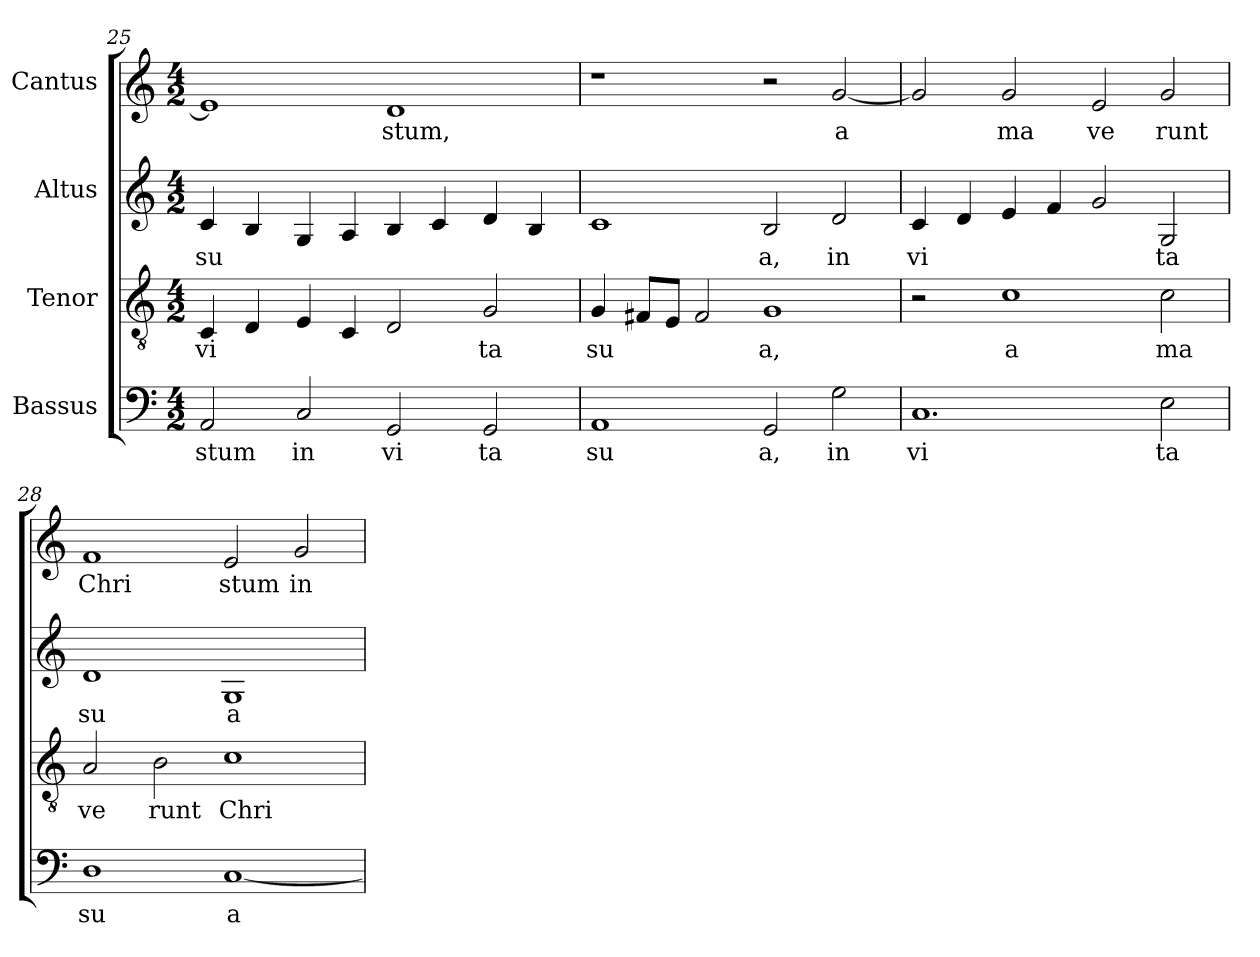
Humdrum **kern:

**kern	**text	**kern	**text	**kern	**text	**kern	**text
*part4	*part4	*part3	*part3	*part2	*part2	*part1	*part1
*staff4	*staff4	*staff3	*staff3	*staff2	*staff2	*staff1	*staff1
*I"Bassus	*	*I"Tenor	*	*I"Altus	*	*I"Cantus	*
!!LO:LB:g=z
*clefF4	*	*clefGv2	*	*clefG2	*	*clefG2	*
*M4/2	*	*M4/2	*	*M4/2	*	*M4/2	*
=25	=25	=25	=25	=25	=25	=25	=25
!	!LO:LY:b:cj	!	!LO:LY:b:cj	!	!LO:LY:b:cj	!	!
*	*	*	*	*^	*	*	*
2AA/	stum	4C/	vi	4c/	4ryy	su	1e]	.
.	.	4D/	.	4B/	64ryy	.	.	.
.	.	.	.	.	1ryy	.	.	.
!	!LO:LY:b:cj	!	!	!	!	!	!	!
2C/	in	4E/	.	4G/	.	.	.	.
.	.	4C/	.	4A/	.	.	.	.
!	!LO:LY:b:cj	!	!	!	!	!	!	!LO:LY:b:cj
2GG/	vi	2D/	.	4B/	.	.	1d	stum,
.	.	.	.	4c/	.	.	.	.
.	.	.	.	.	2ryy	.	.	.
!	!LO:LY:b:cj	!	!LO:LY:b:cj	!	!	!	!	!
2GG/	ta	2G/	ta	4d/	.	.	.	.
.	.	.	.	4B/	.	.	.	.
.	.	.	.	.	8...ryy	.	.	.
=26	=26	=26	=26	=26	=26	=26	=26	=26
!	!LO:LY:b:cj	!	!LO:LY:b:cj	!	!	!	!	!
*	*	*	*	*v	*v	*	*	*
1AA	su	4G/	su	1c	.	1r	.
.	.	8F#/L	.	.	.	.	.
.	.	8E/J	.	.	.	.	.
.	.	2F#/	.	.	.	.	.
!	!LO:LY:b:cj	!	!LO:LY:b:cj	!	!LO:LY:b:cj	!	!
2GG/	a,	1G	a,	2B/	a,	2r	.
!	!LO:LY:b:cj	!	!	!	!LO:LY:b:cj	!	!LO:LY:b:cj
2G\	in	.	.	2d/	in	[<2g/	a
=27	=27	=27	=27	=27	=27	=27	=27
!	!LO:LY:b:cj	!	!	!	!LO:LY:b:cj	!	!
1.C	vi	2r	.	4c/	vi	2g/]	.
.	.	.	.	4d/	.	.	.
!	!	!	!LO:LY:b:cj	!	!	!	!LO:LY:b:cj
.	.	1c	a	4e/	.	2g/	ma
.	.	.	.	4f/	.	.	.
!	!	!	!	!	!	!	!LO:LY:b:cj
.	.	.	.	2g/	.	2e/	ve
!	!LO:LY:b:cj	!	!LO:LY:b:cj	!	!LO:LY:b:cj	!	!LO:LY:b:cj
2E\	ta	2c\	ma	2G/	ta	2g/	runt
=28	=28	=28	=28	=28	=28	=28	=28
!	!LO:LY:b:cj	!	!LO:LY:b:cj	!	!LO:LY:b:cj	!	!LO:LY:b:cj
1D	su	2A/	ve	1d	su	1f	Chri
!	!	!	!LO:LY:b:cj	!	!	!	!
.	.	2B\	runt	.	.	.	.
!	!LO:LY:b:rj	!	!LO:LY:b:cj	!	!LO:LY:b:cj	!	!LO:LY:b:cj
[<1C	a	1c	Chri	1G	a	2e/	stum
!	!	!	!	!	!	!	!LO:LY:b:cj
.	.	.	.	.	.	2g/	in
=	=	=	=	=	=	=	=
*-	*-	*-	*-	*-	*-	*-	*-
